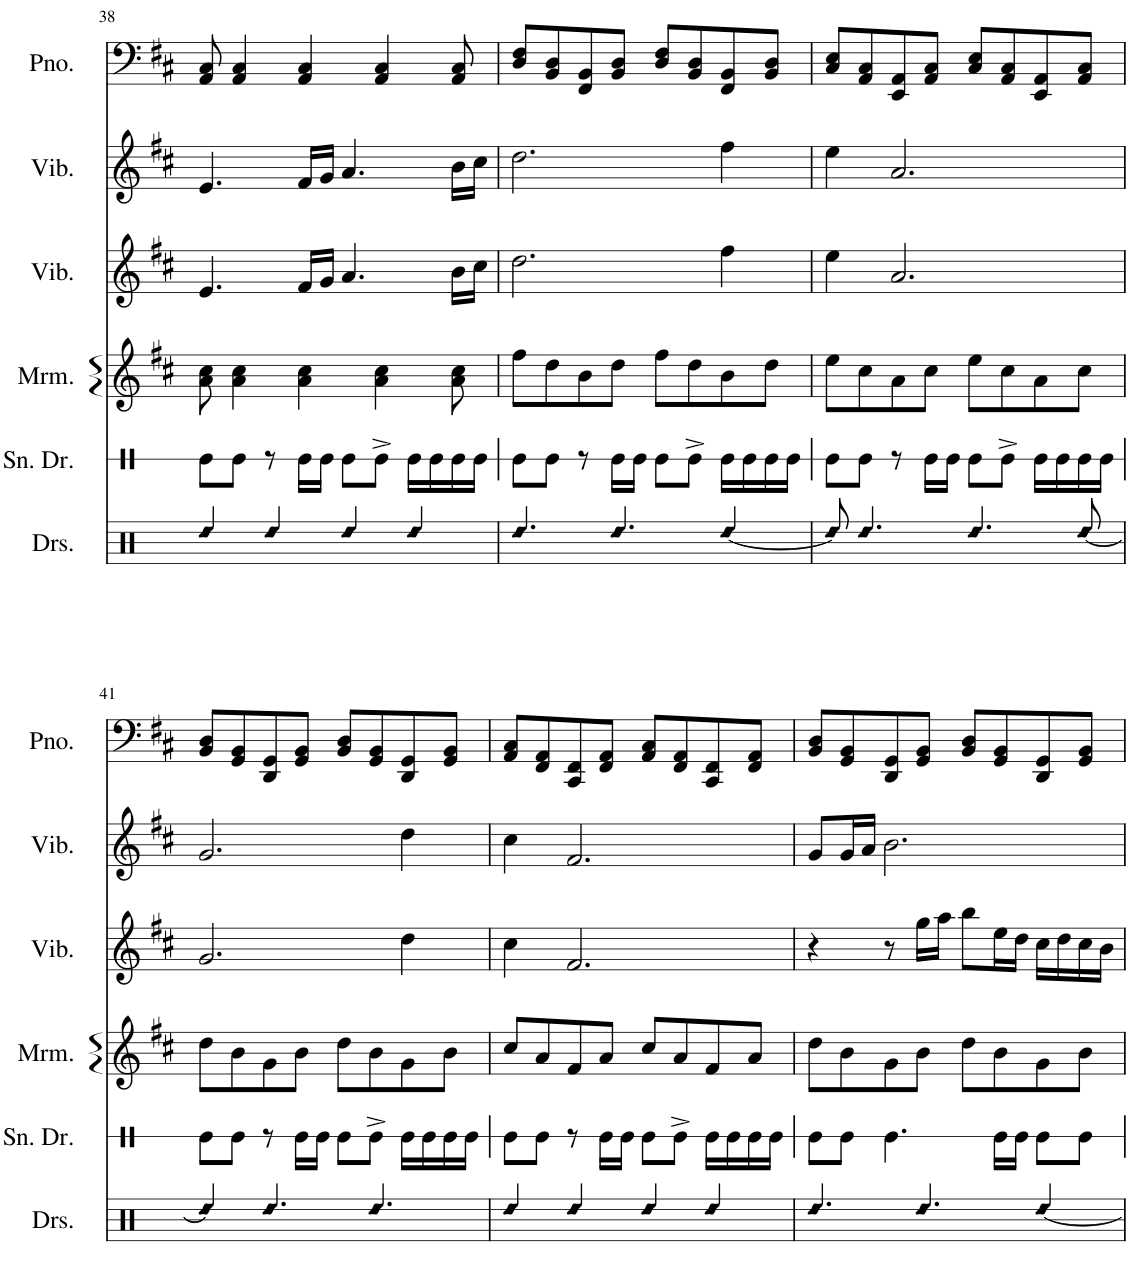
**kern	**kern	**kern	**kern
*part4	*part3	*part2	*part1
*staff4	*staff3	*staff2	*staff1
*I"Marimba	*I"Vibraphone	*I"Vibraphone	*I"Piano
*I'Mrm.	*I'Vib.	*I'Vib.	*I'Pno.
!!LO:PB:g=z
*clefG2	*clefG2	*clefG2	*clefF4
*k[f#c#]	*k[f#c#]	*k[f#c#]	*k[f#c#]
*M4/4	*M4/4	*M4/4	*M4/4
=38	=38	=38	=38
8a\ 8cc#\	4.e/	4.e/	8AA/ 8C#/
4a\ 4cc#\	.	.	4AA/ 4C#/
4a\ 4cc#\	16f#/LL	16f#/LL	4AA/ 4C#/
.	16g/JJ	16g/JJ	.
.	4.a/	4.a/	.
4a\ 4cc#\	.	.	4AA/ 4C#/
8a\ 8cc#\	16b\LL	16b\LL	8AA/ 8C#/
.	16cc#\JJ	16cc#\JJ	.
=39	=39	=39	=39
8ff#\L	2.dd\	2.dd\	8D/ 8F#/L
8dd\	.	.	8BB/ 8D/
8b\	.	.	8FF#/ 8BB/
8dd\J	.	.	8BB/ 8D/J
8ff#\L	.	.	8D/ 8F#/L
8dd\	.	.	8BB/ 8D/
8b\	4ff#\	4ff#\	8FF#/ 8BB/
8dd\J	.	.	8BB/ 8D/J
=40	=40	=40	=40
8ee\L	4ee\	4ee\	8C#/ 8E/L
8cc#\	.	.	8AA/ 8C#/
8a\	2.a/	2.a/	8EE/ 8AA/
8cc#\J	.	.	8AA/ 8C#/J
8ee\L	.	.	8C#/ 8E/L
8cc#\	.	.	8AA/ 8C#/
8a\	.	.	8EE/ 8AA/
8cc#\J	.	.	8AA/ 8C#/J
!!LO:LB:g=z
=41	=41	=41	=41
8dd\L	2.g/	2.g/	8BB/ 8D/L
8b\	.	.	8GG/ 8BB/
8g\	.	.	8DD/ 8GG/
8b\J	.	.	8GG/ 8BB/J
8dd\L	.	.	8BB/ 8D/L
8b\	.	.	8GG/ 8BB/
8g\	4dd\	4dd\	8DD/ 8GG/
8b\J	.	.	8GG/ 8BB/J
=42	=42	=42	=42
8cc#/L	4cc#\	4cc#\	8AA/ 8C#/L
8a/	.	.	8FF#/ 8AA/
8f#/	2.f#/	2.f#/	8CC#/ 8FF#/
8a/J	.	.	8FF#/ 8AA/J
8cc#/L	.	.	8AA/ 8C#/L
8a/	.	.	8FF#/ 8AA/
8f#/	.	.	8CC#/ 8FF#/
8a/J	.	.	8FF#/ 8AA/J
=43	=43	=43	=43
8dd\L	4r	8g/L	8BB/ 8D/L
8b\	.	16g/L	8GG/ 8BB/
.	.	16a/JJ	.
8g\	8r	2.b\	8DD/ 8GG/
8b\J	16gg\LL	.	8GG/ 8BB/J
.	16aa\JJ	.	.
8dd\L	8bb\L	.	8BB/ 8D/L
8b\	16ee\L	.	8GG/ 8BB/
.	16dd\JJ	.	.
8g\	16cc#\LL	.	8DD/ 8GG/
.	16dd\	.	.
8b\J	16cc#\	.	8GG/ 8BB/J
.	16b\JJ	.	.
=	=	=	=
*-	*-	*-	*-
